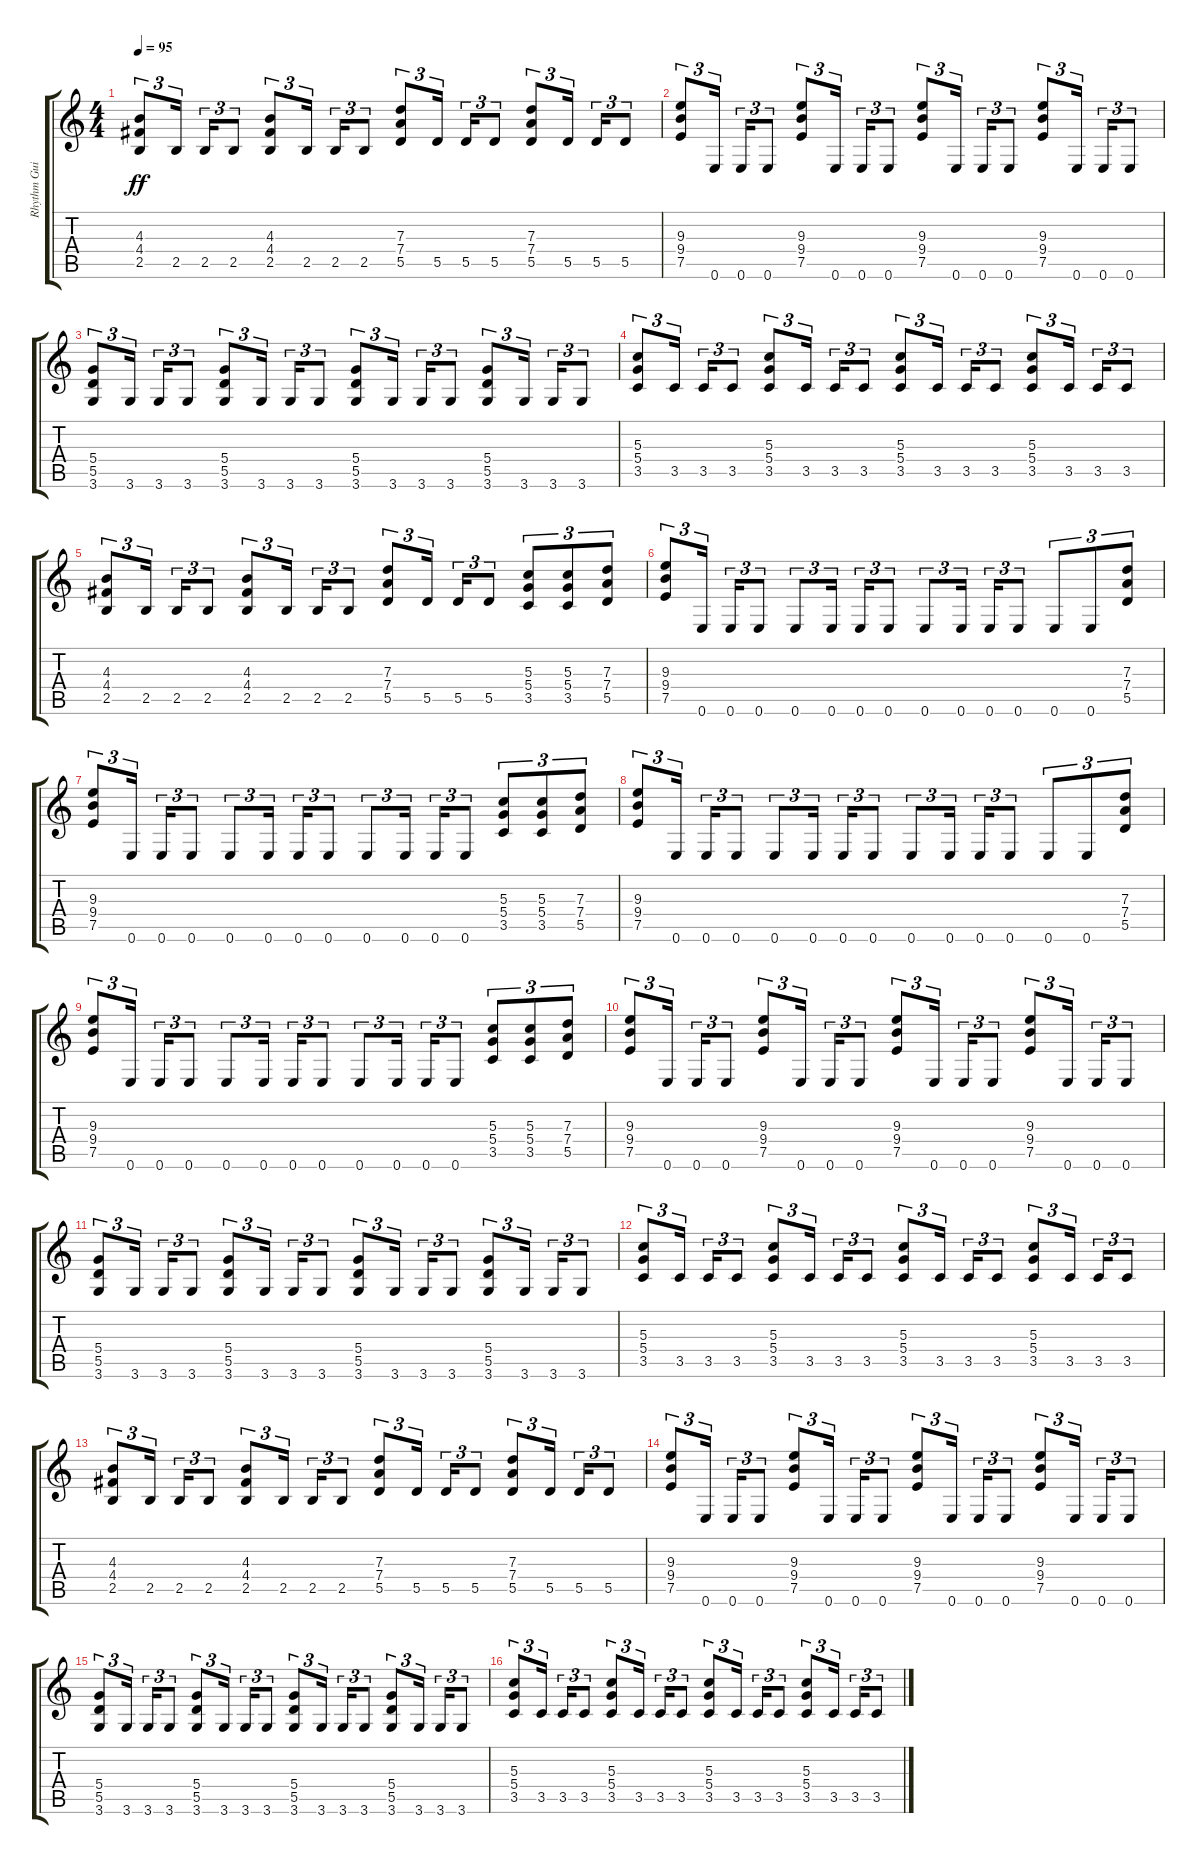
\track ("Rhythm Guitar" "Rhythm Gui") {instrument overdrivenguitar}
\staff {score tabs}
\tuning (E4 B3 G3 D3 A2 E2) {hide}
\ts (4 4)
\tempo 95
\clef g2
\ks c
(4.3 4.4 2.5).8{tu (3 2) dy ff} 2.5.16{tu (3 2)} 2.5.16{tu (3 2)} 2.5.8{tu (3 2)} (4.3 4.4 2.5).8{tu (3 2)} 2.5.16{tu (3 2)} 2.5.16{tu (3 2)} 2.5.8{tu (3 2)} (7.3 7.4 5.5).8{tu (3 2)} 5.5.16{tu (3 2)} 5.5.16{tu (3 2)} 5.5.8{tu (3 2)} (7.3 7.4 5.5).8{tu (3 2)} 5.5.16{tu (3 2)} 5.5.16{tu (3 2)} 5.5.8{tu (3 2)} |
(9.3 9.4 7.5).8{tu (3 2)} 0.6.16{tu (3 2)} 0.6.16{tu (3 2)} 0.6.8{tu (3 2)} (9.3 9.4 7.5).8{tu (3 2)} 0.6.16{tu (3 2)} 0.6.16{tu (3 2)} 0.6.8{tu (3 2)} (9.3 9.4 7.5).8{tu (3 2)} 0.6.16{tu (3 2)} 0.6.16{tu (3 2)} 0.6.8{tu (3 2)} (9.3 9.4 7.5).8{tu (3 2)} 0.6.16{tu (3 2)} 0.6.16{tu (3 2)} 0.6.8{tu (3 2)} |
(5.4 5.5 3.6).8{tu (3 2)} 3.6.16{tu (3 2)} 3.6.16{tu (3 2)} 3.6.8{tu (3 2)} (5.4 5.5 3.6).8{tu (3 2)} 3.6.16{tu (3 2)} 3.6.16{tu (3 2)} 3.6.8{tu (3 2)} (5.4 5.5 3.6).8{tu (3 2)} 3.6.16{tu (3 2)} 3.6.16{tu (3 2)} 3.6.8{tu (3 2)} (5.4 5.5 3.6).8{tu (3 2)} 3.6.16{tu (3 2)} 3.6.16{tu (3 2)} 3.6.8{tu (3 2)} |
(5.3 5.4 3.5).8{tu (3 2)} 3.5.16{tu (3 2)} 3.5.16{tu (3 2)} 3.5.8{tu (3 2)} (5.3 5.4 3.5).8{tu (3 2)} 3.5.16{tu (3 2)} 3.5.16{tu (3 2)} 3.5.8{tu (3 2)} (5.3 5.4 3.5).8{tu (3 2)} 3.5.16{tu (3 2)} 3.5.16{tu (3 2)} 3.5.8{tu (3 2)} (5.3 5.4 3.5).8{tu (3 2)} 3.5.16{tu (3 2)} 3.5.16{tu (3 2)} 3.5.8{tu (3 2)} |
(4.3 4.4 2.5).8{tu (3 2)} 2.5.16{tu (3 2)} 2.5.16{tu (3 2)} 2.5.8{tu (3 2)} (4.3 4.4 2.5).8{tu (3 2)} 2.5.16{tu (3 2)} 2.5.16{tu (3 2)} 2.5.8{tu (3 2)} (7.3 7.4 5.5).8{tu (3 2)} 5.5.16{tu (3 2)} 5.5.16{tu (3 2)} 5.5.8{tu (3 2)} (5.3 5.4 3.5).8{tu (3 2)} (5.3 5.4 3.5).8{tu (3 2)} (7.3 7.4 5.5).8{tu (3 2)} |
(9.3 9.4 7.5).8{tu (3 2)} 0.6.16{tu (3 2)} 0.6.16{tu (3 2)} 0.6.8{tu (3 2)} 0.6.8{tu (3 2)} 0.6.16{tu (3 2)} 0.6.16{tu (3 2)} 0.6.8{tu (3 2)} 0.6.8{tu (3 2)} 0.6.16{tu (3 2)} 0.6.16{tu (3 2)} 0.6.8{tu (3 2)} 0.6.8{tu (3 2)} 0.6.8{tu (3 2)} (7.3 7.4 5.5).8{tu (3 2)} |
(9.3 9.4 7.5).8{tu (3 2)} 0.6.16{tu (3 2)} 0.6.16{tu (3 2)} 0.6.8{tu (3 2)} 0.6.8{tu (3 2)} 0.6.16{tu (3 2)} 0.6.16{tu (3 2)} 0.6.8{tu (3 2)} 0.6.8{tu (3 2)} 0.6.16{tu (3 2)} 0.6.16{tu (3 2)} 0.6.8{tu (3 2)} (5.3 5.4 3.5).8{tu (3 2)} (5.3 5.4 3.5).8{tu (3 2)} (7.3 7.4 5.5).8{tu (3 2)} |
(9.3 9.4 7.5).8{tu (3 2)} 0.6.16{tu (3 2)} 0.6.16{tu (3 2)} 0.6.8{tu (3 2)} 0.6.8{tu (3 2)} 0.6.16{tu (3 2)} 0.6.16{tu (3 2)} 0.6.8{tu (3 2)} 0.6.8{tu (3 2)} 0.6.16{tu (3 2)} 0.6.16{tu (3 2)} 0.6.8{tu (3 2)} 0.6.8{tu (3 2)} 0.6.8{tu (3 2)} (7.3 7.4 5.5).8{tu (3 2)} |
(9.3 9.4 7.5).8{tu (3 2)} 0.6.16{tu (3 2)} 0.6.16{tu (3 2)} 0.6.8{tu (3 2)} 0.6.8{tu (3 2)} 0.6.16{tu (3 2)} 0.6.16{tu (3 2)} 0.6.8{tu (3 2)} 0.6.8{tu (3 2)} 0.6.16{tu (3 2)} 0.6.16{tu (3 2)} 0.6.8{tu (3 2)} (5.3 5.4 3.5).8{tu (3 2)} (5.3 5.4 3.5).8{tu (3 2)} (7.3 7.4 5.5).8{tu (3 2)} |
(9.3 9.4 7.5).8{tu (3 2)} 0.6.16{tu (3 2)} 0.6.16{tu (3 2)} 0.6.8{tu (3 2)} (9.3 9.4 7.5).8{tu (3 2)} 0.6.16{tu (3 2)} 0.6.16{tu (3 2)} 0.6.8{tu (3 2)} (9.3 9.4 7.5).8{tu (3 2)} 0.6.16{tu (3 2)} 0.6.16{tu (3 2)} 0.6.8{tu (3 2)} (9.3 9.4 7.5).8{tu (3 2)} 0.6.16{tu (3 2)} 0.6.16{tu (3 2)} 0.6.8{tu (3 2)} |
(5.4 5.5 3.6).8{tu (3 2)} 3.6.16{tu (3 2)} 3.6.16{tu (3 2)} 3.6.8{tu (3 2)} (5.4 5.5 3.6).8{tu (3 2)} 3.6.16{tu (3 2)} 3.6.16{tu (3 2)} 3.6.8{tu (3 2)} (5.4 5.5 3.6).8{tu (3 2)} 3.6.16{tu (3 2)} 3.6.16{tu (3 2)} 3.6.8{tu (3 2)} (5.4 5.5 3.6).8{tu (3 2)} 3.6.16{tu (3 2)} 3.6.16{tu (3 2)} 3.6.8{tu (3 2)} |
(5.3 5.4 3.5).8{tu (3 2)} 3.5.16{tu (3 2)} 3.5.16{tu (3 2)} 3.5.8{tu (3 2)} (5.3 5.4 3.5).8{tu (3 2)} 3.5.16{tu (3 2)} 3.5.16{tu (3 2)} 3.5.8{tu (3 2)} (5.3 5.4 3.5).8{tu (3 2)} 3.5.16{tu (3 2)} 3.5.16{tu (3 2)} 3.5.8{tu (3 2)} (5.3 5.4 3.5).8{tu (3 2)} 3.5.16{tu (3 2)} 3.5.16{tu (3 2)} 3.5.8{tu (3 2)} |
(4.3 4.4 2.5).8{tu (3 2)} 2.5.16{tu (3 2)} 2.5.16{tu (3 2)} 2.5.8{tu (3 2)} (4.3 4.4 2.5).8{tu (3 2)} 2.5.16{tu (3 2)} 2.5.16{tu (3 2)} 2.5.8{tu (3 2)} (7.3 7.4 5.5).8{tu (3 2)} 5.5.16{tu (3 2)} 5.5.16{tu (3 2)} 5.5.8{tu (3 2)} (7.3 7.4 5.5).8{tu (3 2)} 5.5.16{tu (3 2)} 5.5.16{tu (3 2)} 5.5.8{tu (3 2)} |
(9.3 9.4 7.5).8{tu (3 2)} 0.6.16{tu (3 2)} 0.6.16{tu (3 2)} 0.6.8{tu (3 2)} (9.3 9.4 7.5).8{tu (3 2)} 0.6.16{tu (3 2)} 0.6.16{tu (3 2)} 0.6.8{tu (3 2)} (9.3 9.4 7.5).8{tu (3 2)} 0.6.16{tu (3 2)} 0.6.16{tu (3 2)} 0.6.8{tu (3 2)} (9.3 9.4 7.5).8{tu (3 2)} 0.6.16{tu (3 2)} 0.6.16{tu (3 2)} 0.6.8{tu (3 2)} |
(5.4 5.5 3.6).8{tu (3 2)} 3.6.16{tu (3 2)} 3.6.16{tu (3 2)} 3.6.8{tu (3 2)} (5.4 5.5 3.6).8{tu (3 2)} 3.6.16{tu (3 2)} 3.6.16{tu (3 2)} 3.6.8{tu (3 2)} (5.4 5.5 3.6).8{tu (3 2)} 3.6.16{tu (3 2)} 3.6.16{tu (3 2)} 3.6.8{tu (3 2)} (5.4 5.5 3.6).8{tu (3 2)} 3.6.16{tu (3 2)} 3.6.16{tu (3 2)} 3.6.8{tu (3 2)} |
(5.3 5.4 3.5).8{tu (3 2)} 3.5.16{tu (3 2)} 3.5.16{tu (3 2)} 3.5.8{tu (3 2)} (5.3 5.4 3.5).8{tu (3 2)} 3.5.16{tu (3 2)} 3.5.16{tu (3 2)} 3.5.8{tu (3 2)} (5.3 5.4 3.5).8{tu (3 2)} 3.5.16{tu (3 2)} 3.5.16{tu (3 2)} 3.5.8{tu (3 2)} (5.3 5.4 3.5).8{tu (3 2)} 3.5.16{tu (3 2)} 3.5.16{tu (3 2)} 3.5.8{tu (3 2)}
